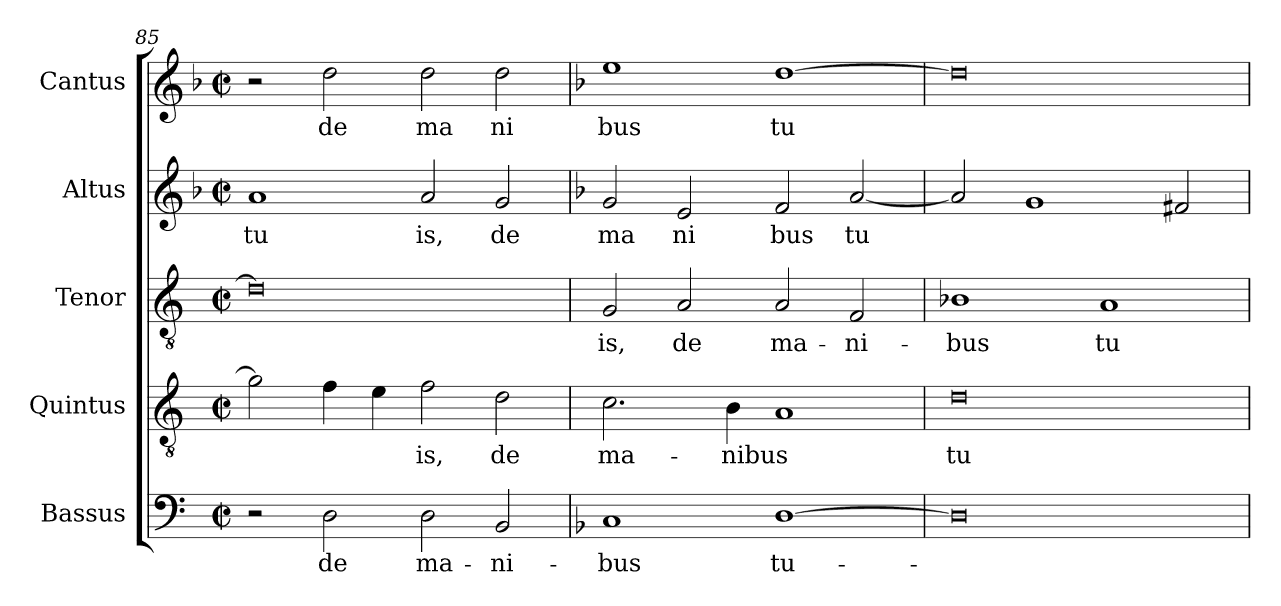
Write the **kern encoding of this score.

**kern	**text	**kern	**text	**kern	**text	**kern	**text	**kern	**text
*part5	*part5	*part4	*part4	*part3	*part3	*part2	*part2	*part1	*part1
*staff5	*staff5	*staff4	*staff4	*staff3	*staff3	*staff2	*staff2	*staff1	*staff1
*I"Bassus	*	*I"Quintus	*	*I"Tenor	*	*I"Altus	*	*I"Cantus	*
*clefF4	*	*clefGv2	*	*clefGv2	*	*clefG2	*	*clefG2	*
*	*	*	*	*	*	*k[b-]	*	*k[b-]	*
*	*	*	*	*	*	*F:	*	*F:	*
*M2/2	*	*M2/2	*	*M2/2	*	*M2/2	*	*M2/2	*
*met(c|)	*	*met(c|)	*	*met(c|)	*	*met(c|)	*	*met(c|)	*
=85	=85	=85	=85	=85	=85	=85	=85	=85	=85
!	!	!	!	!	!	!	!LO:LY:b:cj	!	!
2r	.	2g\]	.	0d]	.	1a	tu	2r	.
!	!LO:LY:b:cj	!	!	!	!	!	!	!	!LO:LY:b:cj
2D\	de	4f\	.	.	.	.	.	2dd\	de
.	.	4e\	.	.	.	.	.	.	.
!	!LO:LY:b:cj	!	!LO:LY:b:cj	!	!	!	!LO:LY:b:cj	!	!LO:LY:b:cj
2D\	ma-	2f\	-is,	.	.	2a/	is,	2dd\	ma
!	!LO:LY:b:cj	!	!LO:LY:b:cj	!	!	!	!LO:LY:b:cj	!	!LO:LY:b:cj
2BB/	-ni-	2d\	de	.	.	2g/	de	2dd\	ni
=86	=86	=86	=86	=86	=86	=86	=86	=86	=86
*k[b-]	*	*	*	*	*	*	*	*	*
*F:	*	*	*	*	*	*	*	*	*
!	!LO:LY:b:cj	!	!LO:LY:b:cj	!	!LO:LY:b:cj	!	!LO:LY:b:cj	!	!LO:LY:b:cj
1C	-bus	2.c\	ma-	2G/	-is,	2g/	ma	1ee	bus
!	!	!	!	!	!LO:LY:b:cj	!	!LO:LY:b:cj	!	!
.	.	.	.	2A/	de	2e/	ni	.	.
!	!	!	!LO:LY:b	!	!	!	!	!	!
.	.	4B\	-nibus	.	.	.	.	.	.
!	!LO:LY:b:cj	!	!	!	!LO:LY:b:cj	!	!LO:LY:b:cj	!	!LO:LY:b:cj
[>1D	tu-	1A	.	2A/	ma-	2f/	bus	[>1dd	tu
!	!	!	!	!	!LO:LY:b:cj	!	!LO:LY:b:cj	!	!
.	.	.	.	2F/	-ni-	[<2a/	tu	.	.
=87	=87	=87	=87	=87	=87	=87	=87	=87	=87
!	!	!	!LO:LY:b:cj	!	!LO:LY:b:cj	!	!	!	!
0D]	.	0d	tu-	1B-	-bus	2a/]	.	0dd]	.
.	.	.	.	.	.	1g	.	.	.
!	!	!	!	!	!LO:LY:b:cj	!	!	!	!
.	.	.	.	1A	tu-	.	.	.	.
.	.	.	.	.	.	2f#/	.	.	.
=	=	=	=	=	=	=	=	=	=
*-	*-	*-	*-	*-	*-	*-	*-	*-	*-
